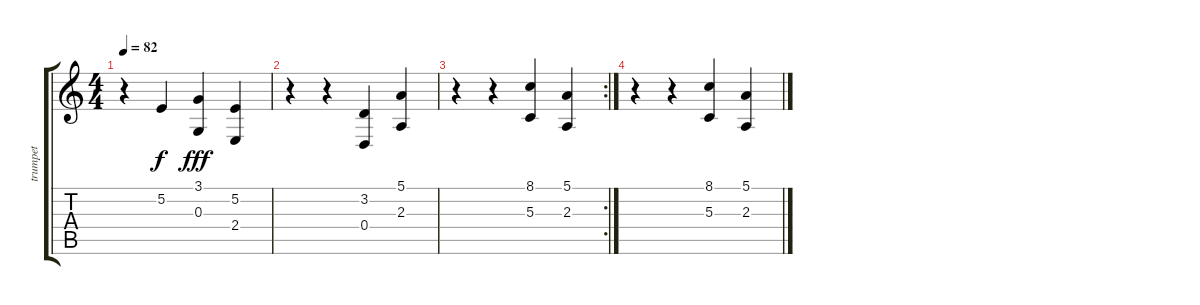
\track ("trumpet" "trumpet") {instrument trumpet}
\staff {score tabs}
\tuning (E4 B3 G3 D3 A2 E2) {hide}
\ts (4 4)
\tempo 82
\clef g2
\ks c
r.4{dy fff} 5.2{t}.4{dy f} (3.1 0.3).4{dy fff} (5.2 2.4).4 |
r.4 r.4 (3.2 0.4).4 (5.1 2.3).4 |
\rc 2
r.4 r.4 (8.1 5.3).4 (5.1 2.3).4 |
r.4 r.4 (8.1 5.3).4 (5.1 2.3).4
